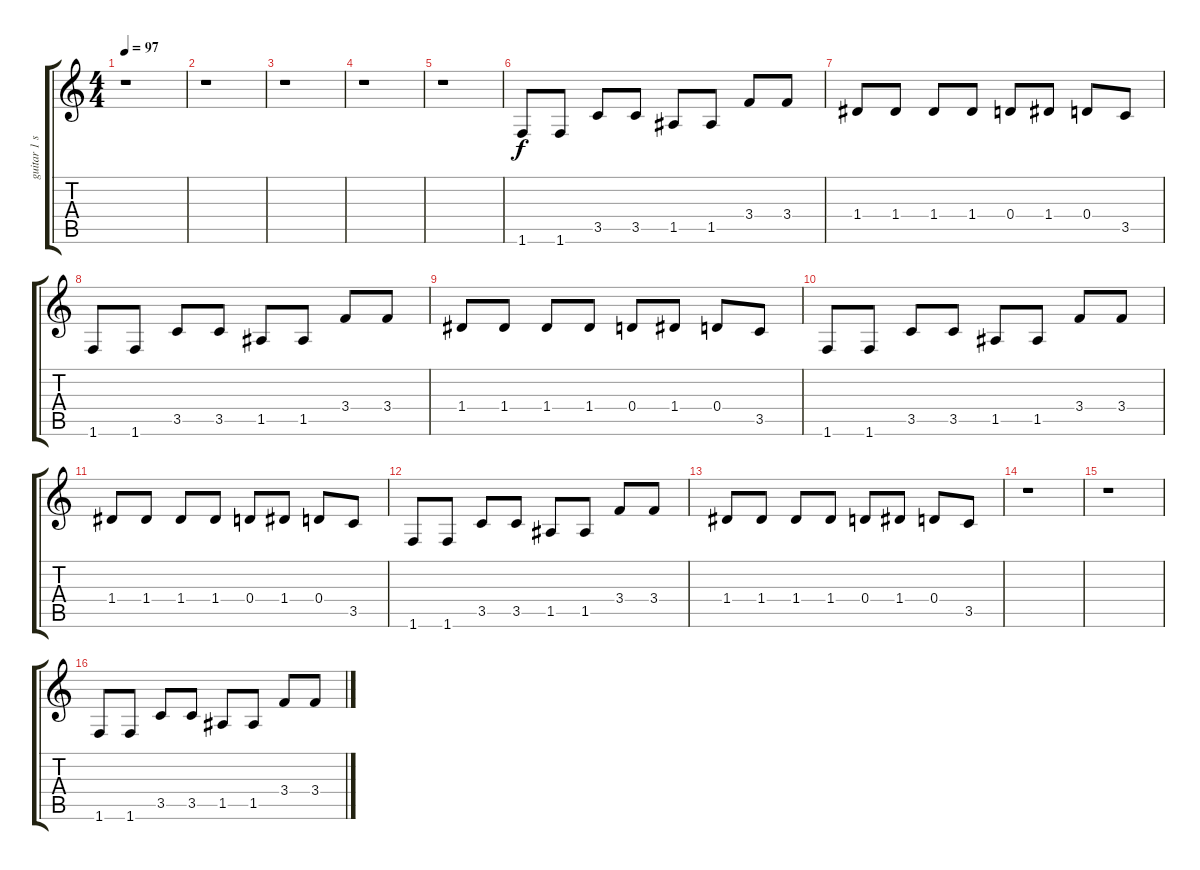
\track ("guitar 1 sat" "guitar 1 s") {instrument overdrivenguitar}
\staff {score tabs}
\tuning (E4 B3 G3 D3 A2 E2) {hide}
\ts (4 4)
\tempo 97
\clef g2
\ks c
r.1{dy f instrument overdrivenguitar} |
r.1 |
r.1 |
r.1 |
r.1 |
1.6.8 1.6.8 3.5.8 3.5.8 1.5.8 1.5.8 3.4.8 3.4.8 |
1.4.8 1.4.8 1.4.8 1.4.8 0.4.8 1.4.8 0.4.8 3.5.8 |
1.6.8 1.6.8 3.5.8 3.5.8 1.5.8 1.5.8 3.4.8 3.4.8 |
1.4.8 1.4.8 1.4.8 1.4.8 0.4.8 1.4.8 0.4.8 3.5.8 |
1.6.8 1.6.8 3.5.8 3.5.8 1.5.8 1.5.8 3.4.8 3.4.8 |
1.4.8 1.4.8 1.4.8 1.4.8 0.4.8 1.4.8 0.4.8 3.5.8 |
1.6.8 1.6.8 3.5.8 3.5.8 1.5.8 1.5.8 3.4.8 3.4.8 |
1.4.8 1.4.8 1.4.8 1.4.8 0.4.8 1.4.8 0.4.8 3.5.8 |
r.1 |
r.1 |
1.6.8 1.6.8 3.5.8 3.5.8 1.5.8 1.5.8 3.4.8 3.4.8
